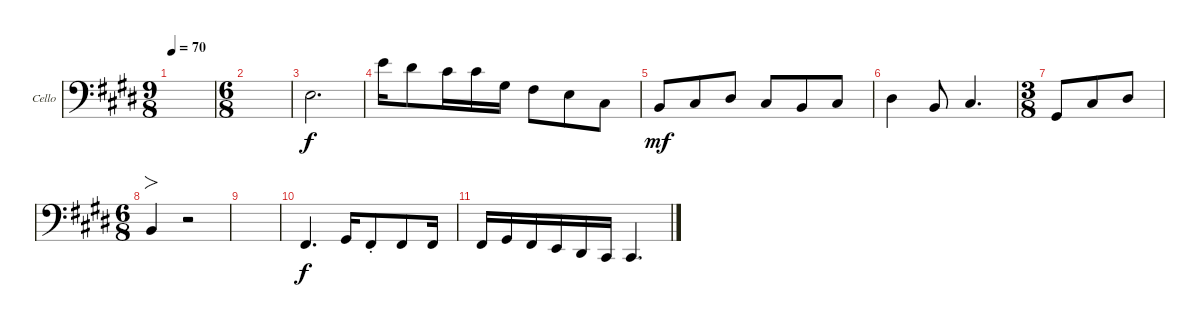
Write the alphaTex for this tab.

\defaultSystemsLayout 4
\bracketExtendMode groupsimilarinstruments
\firstSystemTrackNameOrientation horizontal
\otherSystemsTrackNameOrientation horizontal
\track ("Cello" "Cello") {instrument cello}
\staff {score}
\tuning (A3 D3 G2 C2)
\ts (9 8)
\tempo 70
\clef f4
\ks c#minor
|
\ts (6 8)
|
2.2.2{d} |
7.1.16{dy f} 6.1.8 4.1.16 4.1.16 6.2.16 4.2.8 2.2.8 6.3.8 |
4.3.8{dy mf} 6.3.8 8.3.8 6.3.8 4.3.8 6.3.8 |
8.3.4 11.4.8 13.4.4{d} |
\ts (3 8)
8.4.8 6.3.8 8.3.8 |
\ts (6 8)
11.4.4{fo} r.2 |
|
6.4.4{d dy f} 8.4.16 6.4{st}.8 6.4.8 6.4.16 |
6.4.16 8.4.16 6.4.16 4.4.16 3.4.16 1.4.16 1.4.4{d}
